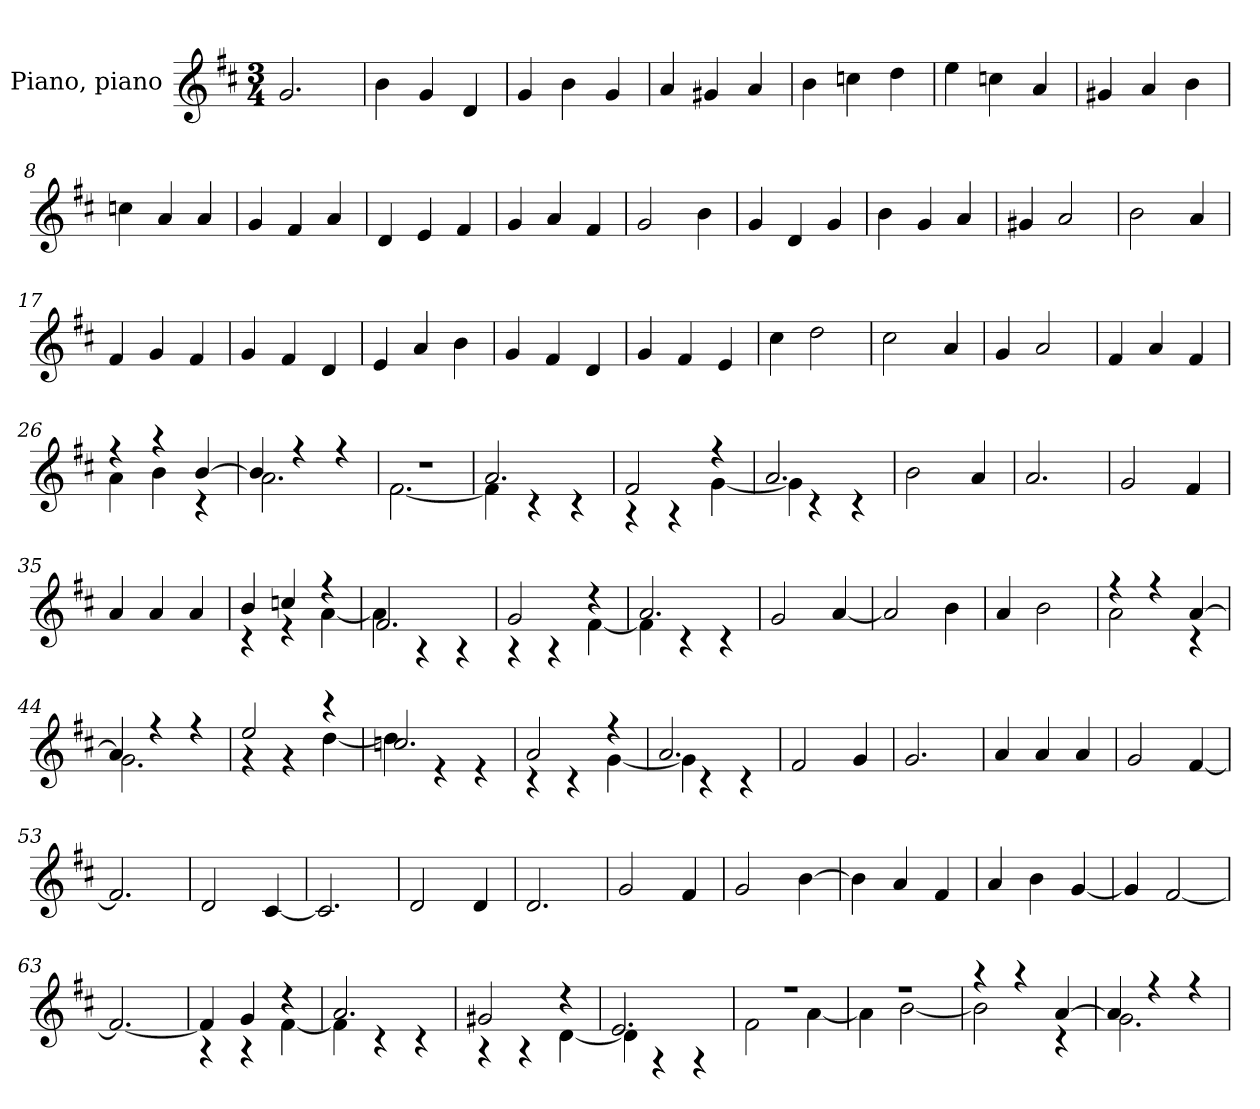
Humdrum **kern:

**kern
*part1
*staff1
*I"Piano, piano
*clefG2
*k[f#c#]
*M3/4
*MM132
=1
2.g/
=2
4b\
4g/
4d/
=3
4g/
4b\
4g/
=4
4a/
4g#X/
4a/
=5
4b\
4ccn\
4dd\
=6
4ee\
4ccn\
4a/
=7
4g#X/
4a/
4b\
=8
4ccn\
4a/
4a/
=9
4g/
4f#/
4a/
=10
4d/
4e/
4f#/
!!LO:LB:g=z
=11
4g/
4a/
4f#/
=12
2g/
4b\
=13
4g/
4d/
4g/
=14
4b\
4g/
4a/
=15
4g#X/
2a/
=16
2b\
4a/
=17
4f#/
4g/
4f#/
=18
4g/
4f#/
4d/
=19
4e/
4a/
4b\
=20
4g/
4f#/
4d/
=21
4g/
4f#/
4e/
=22
4cc#\
2dd\
!!LO:LB:g=z
=23
2cc#\
4a/
=24
4g/
2a/
=25
4f#/
4a/
4f#/
=26
*^
4r	4a\
4r	4b\
[4b/	4r
=27	=27
4b/]	2.a\
4r	.
4r	.
=28	=28
2.r	[2.f#\
=29	=29
2.a/	4f#\]
.	4r
.	4r
=30	=30
2f#/	4r
.	4r
4r	[4g\
=31	=31
2.a/	4g\]
.	4r
.	4r
*v	*v
=32
2b\
4a/
=33
2.a/
=34
2g/
4f#/
!!LO:LB:g=z
=35
4a/
4a/
4a/
=36
*^
4b/	4r
4ccn/	4r
4r	[4a\
=37	=37
2.f#/	4a\]
.	4r
.	4r
=38	=38
2g/	4r
.	4r
4r	[4f#\
=39	=39
2.a/	4f#\]
.	4r
.	4r
*v	*v
=40
2g/
[4a/
=41
2a/]
4b\
=42
4a/
2b\
=43
*^
4r	2a\
4r	.
[4a/	4r
=44	=44
4a/]	2.g\
4r	.
4r	.
=45	=45
2ee/	4r
.	4r
4r	[4dd\
!!LO:LB:g=z	!!
=46	=46
2.ccn/	4dd\]
.	4r
.	4r
=47	=47
2a/	4r
.	4r
4r	[4g\
=48	=48
2.a/	4g\]
.	4r
.	4r
*v	*v
=49
2f#/
4g/
=50
2.g/
=51
4a/
4a/
4a/
=52
2g/
[4f#/
=53
2.f#/]
=54
2d/
[4c#/
=55
2.c#/]
=56
2d/
4d/
=57
2.d/
=58
2g/
4f#/
!!LO:LB:g=z
=59
2g/
[4b\
=60
4b\]
4a/
4f#/
=61
4a/
4b\
[4g/
=62
4g/]
[2f#/
=63
2.f#/_
=64
*^
4f#/]	4r
4g/	4r
4r	[4f#\
=65	=65
2.a/	4f#\]
.	4r
.	4r
=66	=66
2g#X/	4r
.	4r
4r	[4d\
=67	=67
2.e/	4d\]
.	4r
.	4r
=68	=68
2.r	2f#\
.	[4a\
=69	=69
2.r	4a\]
.	[2b\
=70	=70
4r	2b\]
4r	.
[4a/	4r
!!LO:LB:g=z	!!
=71	=71
4a/]	2.g\
4r	.
4r	.
*v	*v
=
*-
